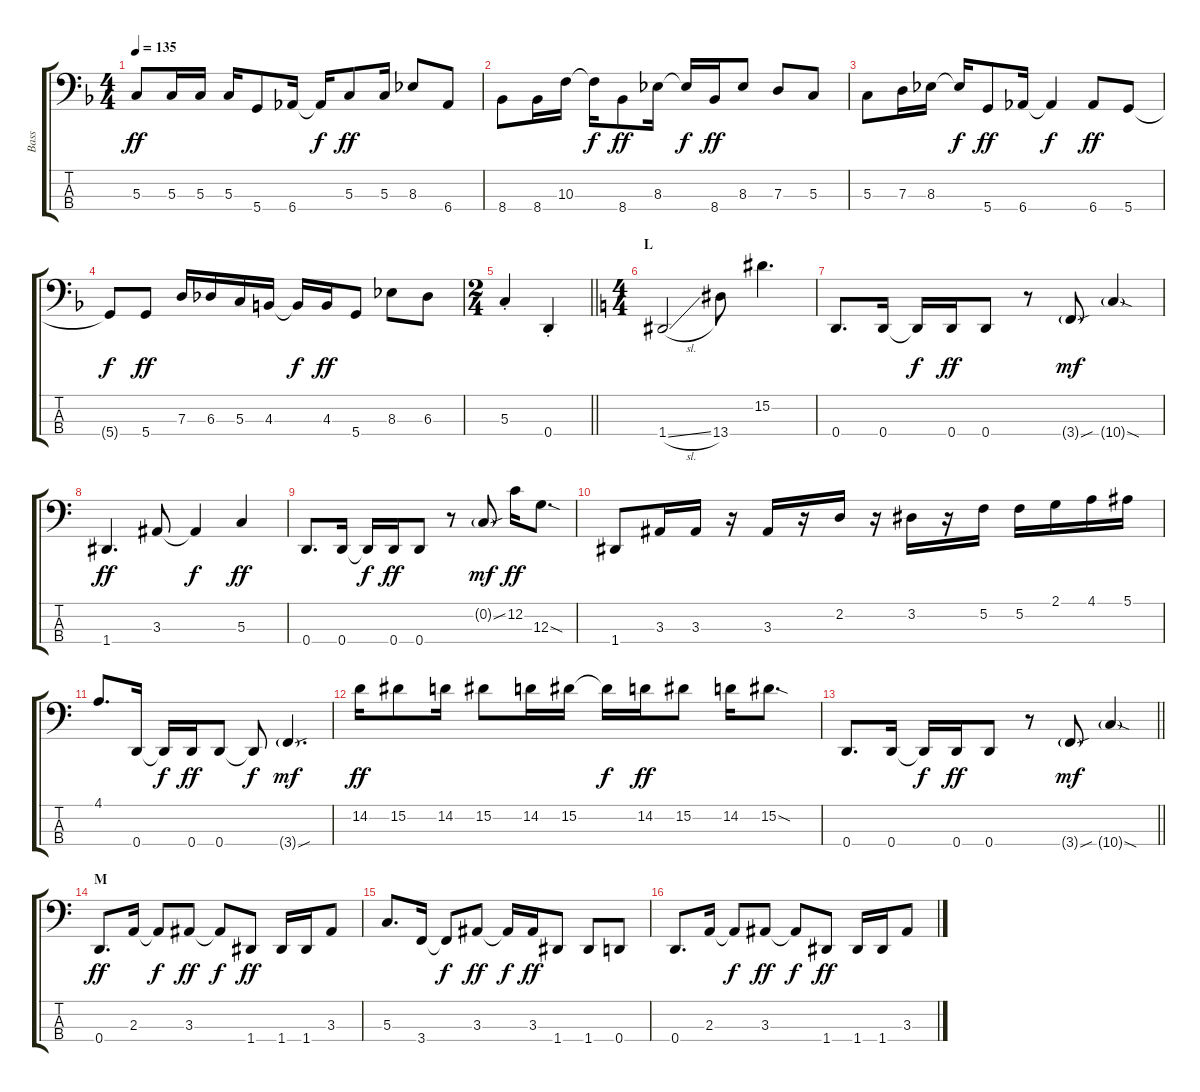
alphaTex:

\track ("Bass" "Bass") {instrument electricbasspick}
\staff {score tabs}
\tuning (F2 C2 G1 D1) {hide}
\ts (4 4)
\tempo 135
\clef f4
\ks f
5.3.8{dy ff} 5.3.16 5.3.16 5.3.16 5.4.8 6.4.16 6.4{t}.16{dy f} 5.3.8{dy ff} 5.3.16 8.3.8 6.4.8 |
8.4.8 8.4.16 10.3.16 10.3{t}.16{dy f} 8.4.8{dy ff} 8.3.16 8.3{t}.16{dy f} 8.4.16{dy ff} 8.3.8 7.3.8 5.3.8 |
5.3.8 7.3.16 8.3.16 8.3{t}.16{dy f} 5.4.8{dy ff} 6.4.16 6.4{t}.4{dy f} 6.4.8{dy ff} 5.4.8 |
5.4{t}.8{dy f} 5.4.8{dy ff} 7.3.16 6.3.16 5.3.16 4.3.16 4.3{t}.16{dy f} 4.3.16{dy ff} 5.4.8 8.3.8 6.3.8 |
\ts (2 4)
\barLineRight lightlight
5.3{st}.4 0.4{st}.4 |
\ts (4 4)
\section ("" "L")
\ks c
1.4{sl}.2 13.4.8 15.2.4{d} |
0.4.8{d} 0.4.16 0.4{t}.16{dy f} 0.4.16{dy ff} 0.4.8 r.8 3.4{sou g}.8{dy mf} 10.4{sod g}.4 |
1.4.4{d dy ff} 3.3.8 3.3{t}.4{dy f} 5.3.4{dy ff} |
0.4.8{d} 0.4.16 0.4{t}.16{dy f} 0.4.16{dy ff} 0.4.8 r.8 0.2{sou g}.8{dy mf} 12.2.16{dy ff} 12.3{sod}.8{d} |
1.4.8 3.3.16 3.3.16 r.16 3.3.16 r.16 2.2.16 r.16 3.2.16 r.16 5.2.16 5.2.16 2.1.16 4.1.16 5.1.16 |
4.1.8{d} 0.4.16 0.4{t}.16{dy f} 0.4.16{dy ff} 0.4.8 0.4{t}.8{dy f} 3.4{sou g}.4{d dy mf} |
14.2.16{dy ff} 15.2.8 14.2.16 15.2.8 14.2.16 15.2.16 15.2{t}.16{dy f} 14.2.16{dy ff} 15.2.8 14.2.16 15.2{sod}.8{d} |
\barLineRight lightlight
0.4.8{d} 0.4.16 0.4{t}.16{dy f} 0.4.16{dy ff} 0.4.8 r.8 3.4{sou g}.8{dy mf} 10.4{sod g}.4 |
\section ("" "M")
0.4.8{d dy ff} 2.3.16 2.3{t}.8{dy f} 3.3.8{dy ff} 3.3{t}.8{dy f} 1.4.8{dy ff} 1.4.16 1.4.16 3.3.8 |
5.3.8{d} 3.4.16 3.4{t}.8{dy f} 3.3.8{dy ff} 3.3{t}.16{dy f} 3.3.16{dy ff} 1.4.8 1.4.8 0.4.8 |
0.4.8{d} 2.3.16 2.3{t}.8{dy f} 3.3.8{dy ff} 3.3{t}.8{dy f} 1.4.8{dy ff} 1.4.16 1.4.16 3.3.8
